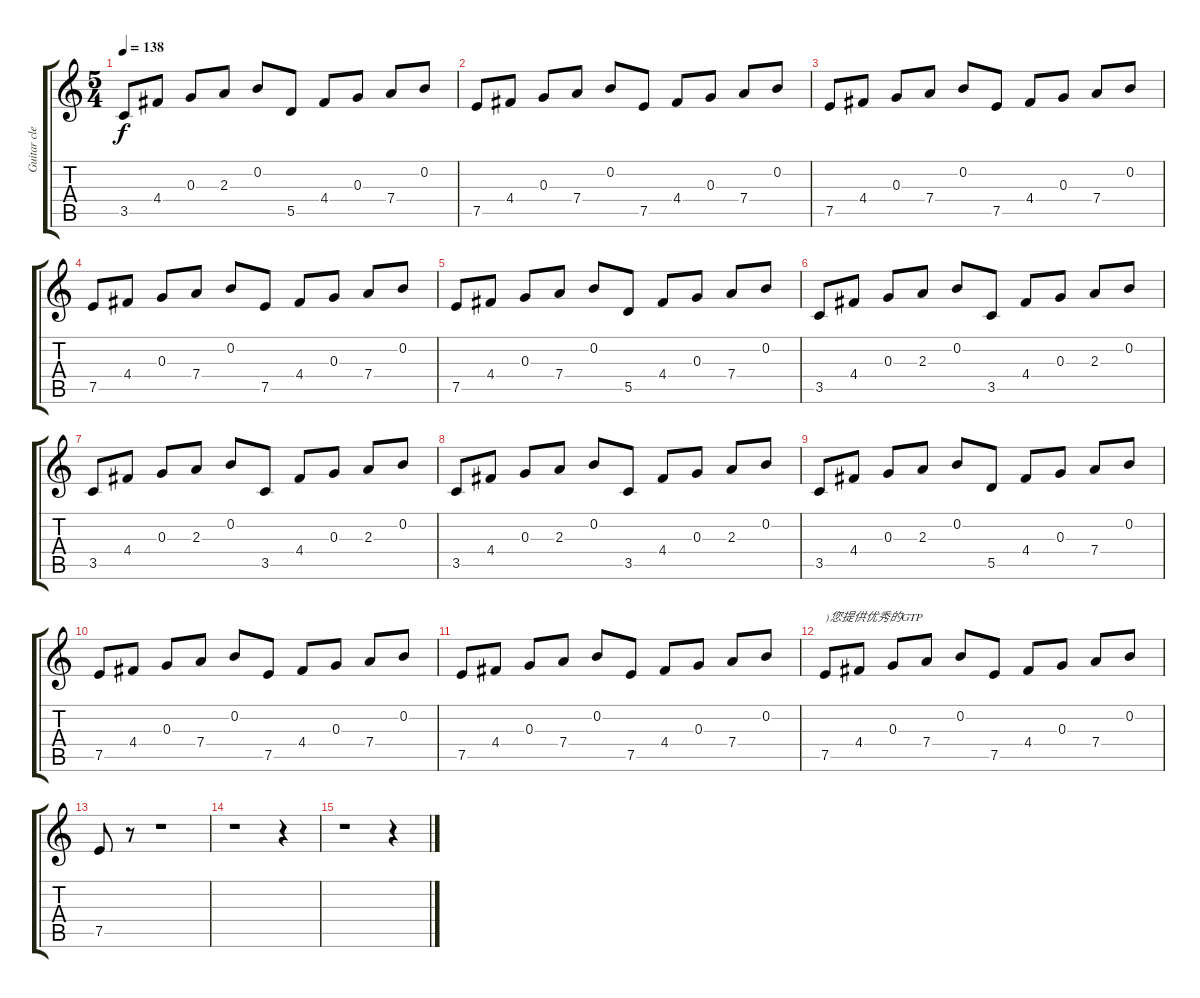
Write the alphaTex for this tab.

\track ("Guitar clean 1" "Guitar cle") {instrument electricguitarmuted}
\staff {score tabs}
\tuning (E4 B3 G3 D3 A2 E2) {hide}
\ts (5 4)
\tempo 138
\clef g2
\ks c
3.5.8{dy f} 4.4.8 0.3.8 2.3.8 0.2.8 5.5.8 4.4.8 0.3.8 7.4.8 0.2.8 |
7.5.8 4.4.8 0.3.8 7.4.8 0.2.8 7.5.8 4.4.8 0.3.8 7.4.8 0.2.8 |
7.5.8 4.4.8 0.3.8 7.4.8 0.2.8 7.5.8 4.4.8 0.3.8 7.4.8 0.2.8 |
7.5.8 4.4.8 0.3.8 7.4.8 0.2.8 7.5.8 4.4.8 0.3.8 7.4.8 0.2.8 |
7.5.8 4.4.8 0.3.8 7.4.8 0.2.8 5.5.8 4.4.8 0.3.8 7.4.8 0.2.8 |
3.5.8 4.4.8 0.3.8 2.3.8 0.2.8 3.5.8 4.4.8 0.3.8 2.3.8 0.2.8 |
3.5.8 4.4.8 0.3.8 2.3.8 0.2.8 3.5.8 4.4.8 0.3.8 2.3.8 0.2.8 |
3.5.8 4.4.8 0.3.8 2.3.8 0.2.8 3.5.8 4.4.8 0.3.8 2.3.8 0.2.8 |
3.5.8 4.4.8 0.3.8 2.3.8 0.2.8 5.5.8 4.4.8 0.3.8 7.4.8 0.2.8 |
7.5.8 4.4.8 0.3.8 7.4.8 0.2.8 7.5.8 4.4.8 0.3.8 7.4.8 0.2.8 |
7.5.8 4.4.8 0.3.8 7.4.8 0.2.8 7.5.8 4.4.8 0.3.8 7.4.8 0.2.8 |
7.5.8{txt ")您提供优秀的GTP"} 4.4.8 0.3.8 7.4.8 0.2.8 7.5.8 4.4.8 0.3.8 7.4.8 0.2.8 |
7.5.8 r.8 r.1 |
r.1 r.4 |
r.1 r.4
